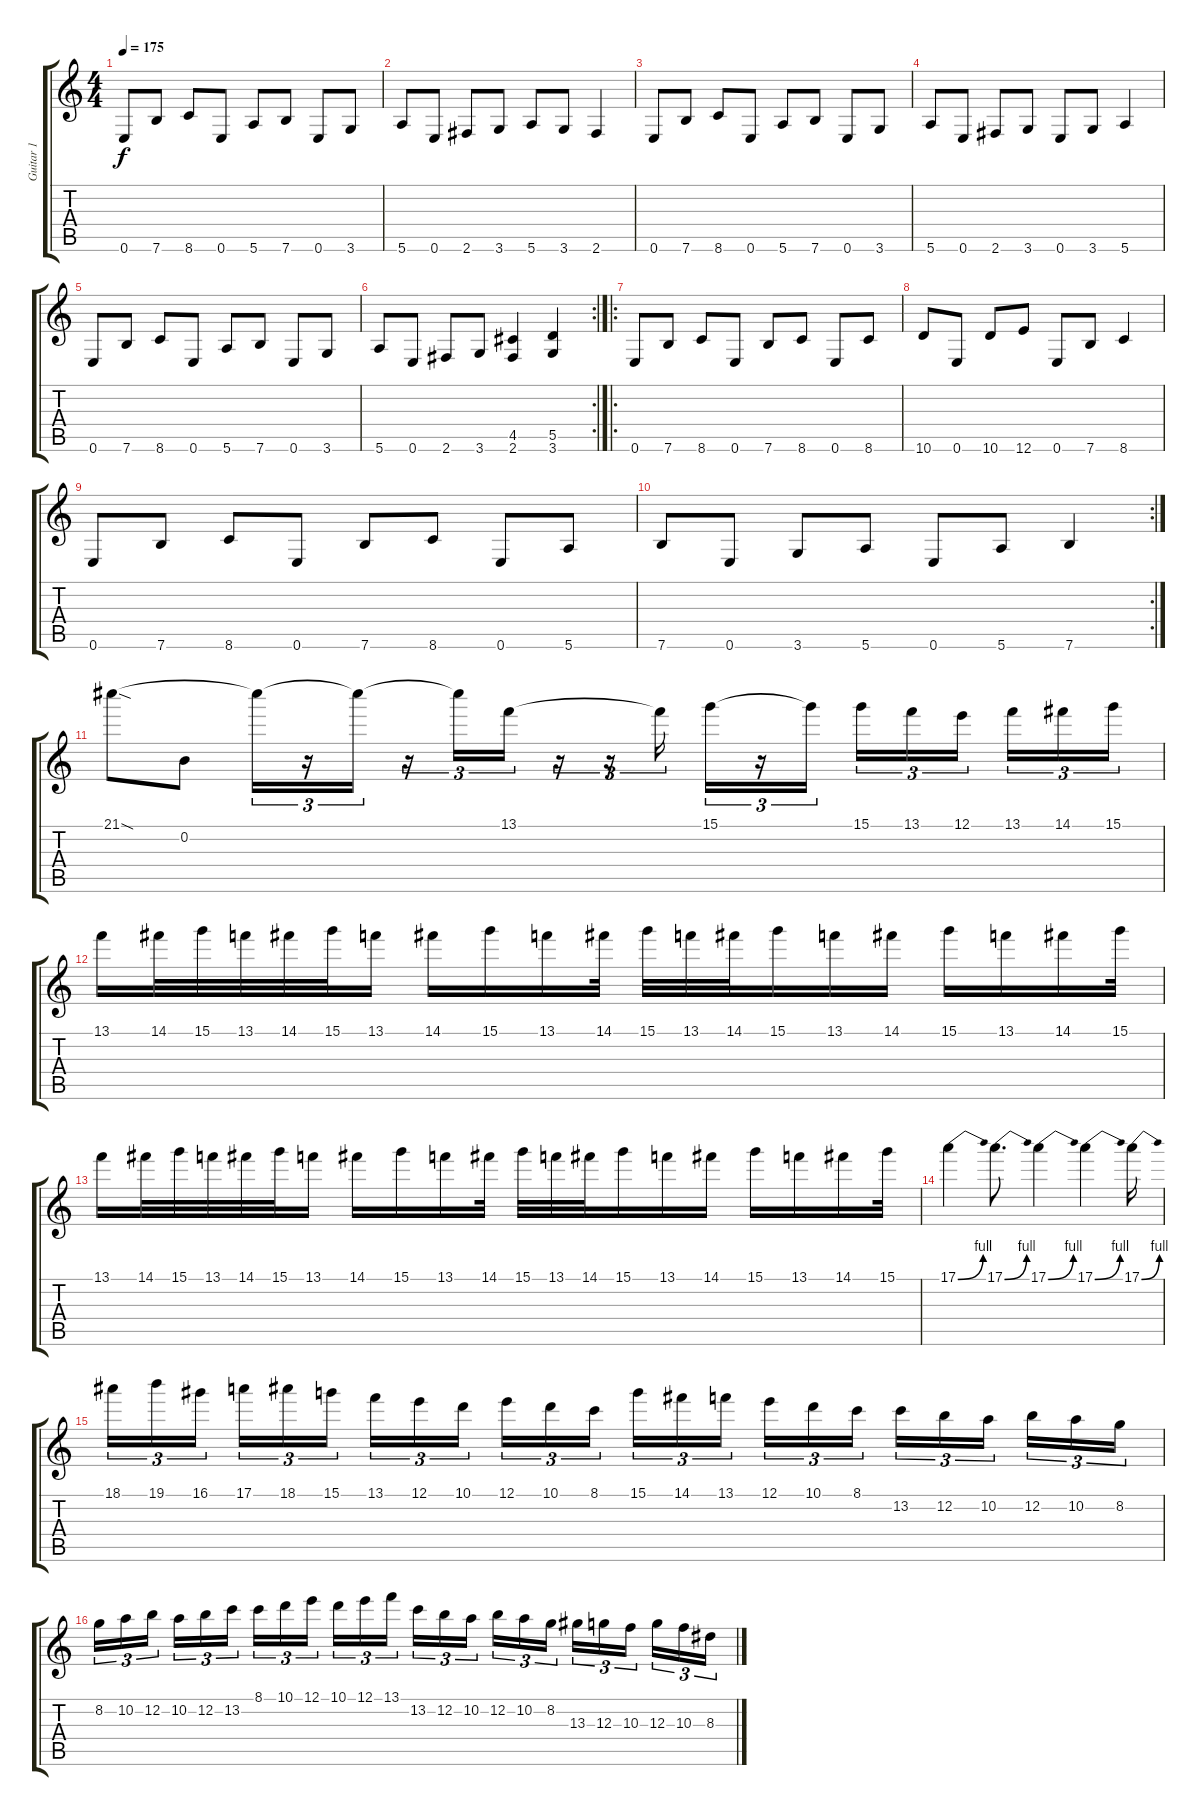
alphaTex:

\track ("Guitar 1" "Guitar 1") {instrument distortionguitar}
\staff {score tabs}
\tuning (E4 B3 G3 D3 A2 E2) {hide}
\ts (4 4)
\tempo 175
\clef g2
\ks c
0.6.8{dy f} 7.6.8 8.6.8 0.6.8 5.6.8 7.6.8 0.6.8 3.6.8 |
5.6.8 0.6.8 2.6.8 3.6.8 5.6.8 3.6.8 2.6.4 |
0.6.8 7.6.8 8.6.8 0.6.8 5.6.8 7.6.8 0.6.8 3.6.8 |
5.6.8 0.6.8 2.6.8 3.6.8 0.6.8 3.6.8 5.6.4 |
0.6.8 7.6.8 8.6.8 0.6.8 5.6.8 7.6.8 0.6.8 3.6.8 |
\rc 2
5.6.8 0.6.8 2.6.8 3.6.8 (4.5 2.6).4 (5.5 3.6).4 |
\ro
0.6.8 7.6.8 8.6.8 0.6.8 7.6.8 8.6.8 0.6.8 8.6.8 |
10.6.8 0.6.8 10.6.8 12.6.8 0.6.8 7.6.8 8.6.4 |
0.6.8 7.6.8 8.6.8 0.6.8 7.6.8 8.6.8 0.6.8 5.6.8 |
\rc 2
7.6.8 0.6.8 3.6.8 5.6.8 0.6.8 5.6.8 7.6.4 |
21.1{sod}.8{volume 16} 0.2.8 21.1{t}.16{tu (3 2)} r.16{tu (3 2)} 21.1{t}.16{tu (3 2)} r.16{tu (3 2)} 21.1{t}.16{tu (3 2)} 13.1.16{tu (3 2)} r.16{tu (3 2)} r.16{tu (3 2)} 13.1{t}.16{tu (3 2)} 15.1.16{tu (3 2)} r.16{tu (3 2)} 15.1{t}.16{tu (3 2)} 15.1.16{tu (3 2)} 13.1.16{tu (3 2)} 12.1.16{tu (3 2) beam splitsecondary} 13.1.16{tu (3 2)} 14.1.16{tu (3 2)} 15.1.16{tu (3 2)} |
13.1.16 14.1.32 15.1.32 13.1.32 14.1.32 15.1.32 13.1.16 14.1.16 15.1.16 13.1.16 14.1.32 15.1.32 13.1.32 14.1.32 15.1.16 13.1.16 14.1.16 15.1.16 13.1.16 14.1.16 15.1.32 |
13.1.16 14.1.32 15.1.32 13.1.32 14.1.32 15.1.32 13.1.16 14.1.16 15.1.16 13.1.16 14.1.32 15.1.32 13.1.32 14.1.32 15.1.16 13.1.16 14.1.16 15.1.16 13.1.16 14.1.16 15.1.32 |
17.1{be (bend 0 0 60 4)}.4 17.1{be (bend 0 0 60 4)}.8{d} 17.1{be (bend 0 0 60 4)}.4 17.1{be (bend 0 0 60 4)}.4 17.1{be (bend 0 0 60 4)}.16 |
18.1.16{tu (3 2)} 19.1.16{tu (3 2)} 16.1.16{tu (3 2) beam splitsecondary} 17.1.16{tu (3 2)} 18.1.16{tu (3 2)} 15.1.16{tu (3 2)} 13.1.16{tu (3 2)} 12.1.16{tu (3 2)} 10.1.16{tu (3 2) beam splitsecondary} 12.1.16{tu (3 2)} 10.1.16{tu (3 2)} 8.1.16{tu (3 2)} 15.1.16{tu (3 2)} 14.1.16{tu (3 2)} 13.1.16{tu (3 2) beam splitsecondary} 12.1.16{tu (3 2)} 10.1.16{tu (3 2)} 8.1.16{tu (3 2)} 13.2.16{tu (3 2)} 12.2.16{tu (3 2)} 10.2.16{tu (3 2) beam splitsecondary} 12.2.16{tu (3 2)} 10.2.16{tu (3 2)} 8.2.16{tu (3 2)} |
8.2.16{tu (3 2)} 10.2.16{tu (3 2)} 12.2.16{tu (3 2) beam splitsecondary} 10.2.16{tu (3 2)} 12.2.16{tu (3 2)} 13.2.16{tu (3 2)} 8.1.16{tu (3 2)} 10.1.16{tu (3 2)} 12.1.16{tu (3 2) beam splitsecondary} 10.1.16{tu (3 2)} 12.1.16{tu (3 2)} 13.1.16{tu (3 2)} 13.2.16{tu (3 2)} 12.2.16{tu (3 2)} 10.2.16{tu (3 2) beam splitsecondary} 12.2.16{tu (3 2)} 10.2.16{tu (3 2)} 8.2.16{tu (3 2)} 13.3.16{tu (3 2)} 12.3.16{tu (3 2)} 10.3.16{tu (3 2) beam splitsecondary} 12.3.16{tu (3 2)} 10.3.16{tu (3 2)} 8.3.16{tu (3 2)}
